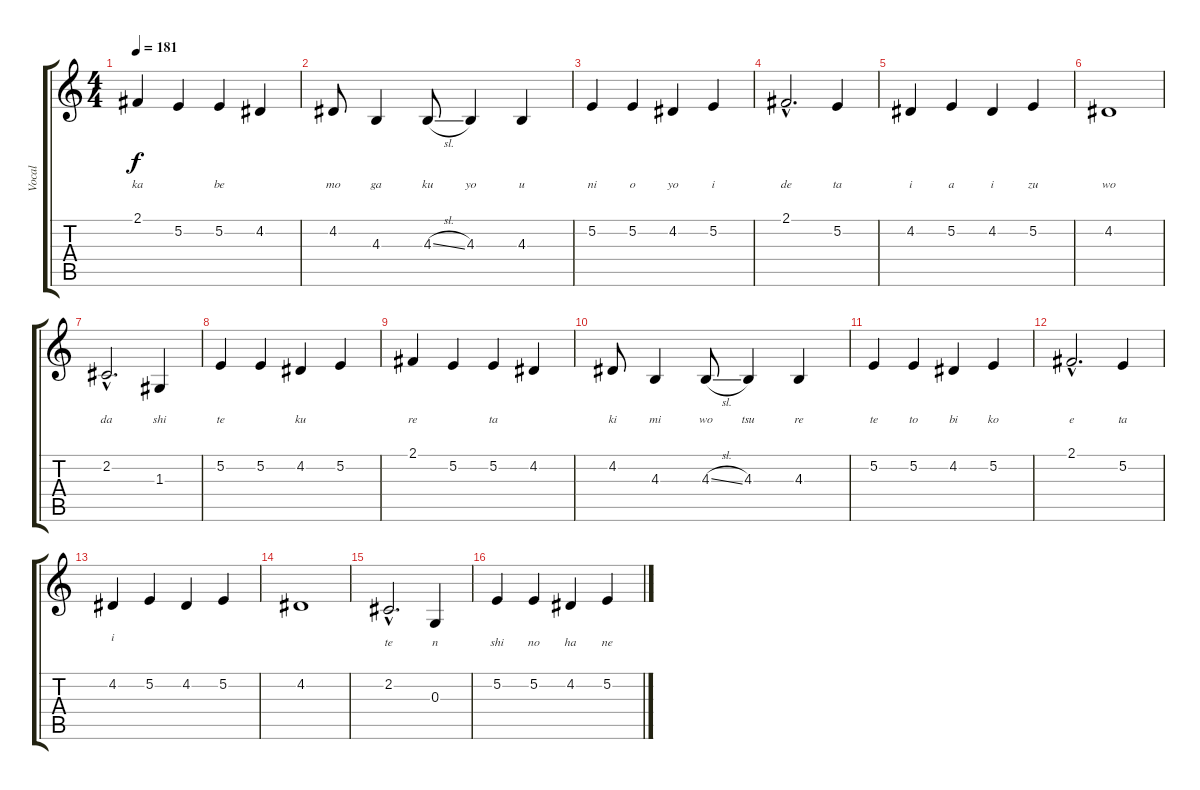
\track ("Vocal" "Vocal") {instrument trumpet}
\staff {score tabs}
\tuning (E4 B3 G3 D3 A2 E2) {hide}
\ts (4 4)
\tempo 181
\clef g2
\ks c
2.1.4{lyrics (0 "") lyrics (1 "ka") lyrics (2 "") lyrics (3 "") lyrics (4 "") dy f} 5.2.4{lyrics (0 "") lyrics (1 "") lyrics (2 "") lyrics (3 "") lyrics (4 "")} 5.2.4{lyrics (0 "") lyrics (1 "be") lyrics (2 "") lyrics (3 "") lyrics (4 "")} 4.2.4{lyrics (0 "") lyrics (1 "") lyrics (2 "") lyrics (3 "") lyrics (4 "")} |
4.2.8{lyrics (0 "") lyrics (1 "mo") lyrics (2 "") lyrics (3 "") lyrics (4 "")} 4.3.4{lyrics (0 "") lyrics (1 "ga") lyrics (2 "") lyrics (3 "") lyrics (4 "")} 4.3{sl}.8{lyrics (0 "") lyrics (1 "ku") lyrics (2 "") lyrics (3 "") lyrics (4 "")} 4.3.4{lyrics (0 "") lyrics (1 "yo") lyrics (2 "") lyrics (3 "") lyrics (4 "")} 4.3.4{lyrics (0 "") lyrics (1 "u") lyrics (2 "") lyrics (3 "") lyrics (4 "")} |
5.2.4{lyrics (0 "") lyrics (1 "ni") lyrics (2 "") lyrics (3 "") lyrics (4 "")} 5.2.4{lyrics (0 "") lyrics (1 "o") lyrics (2 "") lyrics (3 "") lyrics (4 "")} 4.2.4{lyrics (0 "") lyrics (1 "yo") lyrics (2 "") lyrics (3 "") lyrics (4 "")} 5.2.4{lyrics (0 "") lyrics (1 "i") lyrics (2 "") lyrics (3 "") lyrics (4 "")} |
2.1{hac}.2{d lyrics (0 "") lyrics (1 "de") lyrics (2 "") lyrics (3 "") lyrics (4 "")} 5.2.4{lyrics (0 "") lyrics (1 "ta") lyrics (2 "") lyrics (3 "") lyrics (4 "")} |
4.2.4{lyrics (0 "") lyrics (1 "i") lyrics (2 "") lyrics (3 "") lyrics (4 "")} 5.2.4{lyrics (0 "") lyrics (1 "a") lyrics (2 "") lyrics (3 "") lyrics (4 "")} 4.2.4{lyrics (0 "") lyrics (1 "i") lyrics (2 "") lyrics (3 "") lyrics (4 "")} 5.2.4{lyrics (0 "") lyrics (1 "zu") lyrics (2 "") lyrics (3 "") lyrics (4 "")} |
4.2.1{lyrics (0 "") lyrics (1 "wo") lyrics (2 "") lyrics (3 "") lyrics (4 "")} |
2.2{hac}.2{d lyrics (0 "") lyrics (1 "da") lyrics (2 "") lyrics (3 "") lyrics (4 "")} 1.3.4{lyrics (0 "") lyrics (1 "shi") lyrics (2 "") lyrics (3 "") lyrics (4 "")} |
5.2.4{lyrics (0 "") lyrics (1 "te") lyrics (2 "") lyrics (3 "") lyrics (4 "")} 5.2.4{lyrics (0 "") lyrics (1 "") lyrics (2 "") lyrics (3 "") lyrics (4 "")} 4.2.4{lyrics (0 "") lyrics (1 "ku") lyrics (2 "") lyrics (3 "") lyrics (4 "")} 5.2.4{lyrics (0 "") lyrics (1 "") lyrics (2 "") lyrics (3 "") lyrics (4 "")} |
2.1.4{lyrics (0 "") lyrics (1 "re") lyrics (2 "") lyrics (3 "") lyrics (4 "")} 5.2.4{lyrics (0 "") lyrics (1 "") lyrics (2 "") lyrics (3 "") lyrics (4 "")} 5.2.4{lyrics (0 "") lyrics (1 "ta") lyrics (2 "") lyrics (3 "") lyrics (4 "")} 4.2.4{lyrics (0 "") lyrics (1 "") lyrics (2 "") lyrics (3 "") lyrics (4 "")} |
4.2.8{lyrics (0 "") lyrics (1 "ki") lyrics (2 "") lyrics (3 "") lyrics (4 "")} 4.3.4{lyrics (0 "") lyrics (1 "mi") lyrics (2 "") lyrics (3 "") lyrics (4 "")} 4.3{sl}.8{lyrics (0 "") lyrics (1 "wo") lyrics (2 "") lyrics (3 "") lyrics (4 "")} 4.3.4{lyrics (0 "") lyrics (1 "tsu") lyrics (2 "") lyrics (3 "") lyrics (4 "")} 4.3.4{lyrics (0 "") lyrics (1 "re") lyrics (2 "") lyrics (3 "") lyrics (4 "")} |
5.2.4{lyrics (0 "") lyrics (1 "te") lyrics (2 "") lyrics (3 "") lyrics (4 "")} 5.2.4{lyrics (0 "") lyrics (1 "to") lyrics (2 "") lyrics (3 "") lyrics (4 "")} 4.2.4{lyrics (0 "") lyrics (1 "bi") lyrics (2 "") lyrics (3 "") lyrics (4 "")} 5.2.4{lyrics (0 "") lyrics (1 "ko") lyrics (2 "") lyrics (3 "") lyrics (4 "")} |
2.1{hac}.2{d lyrics (0 "") lyrics (1 "e") lyrics (2 "") lyrics (3 "") lyrics (4 "")} 5.2.4{lyrics (0 "") lyrics (1 "ta") lyrics (2 "") lyrics (3 "") lyrics (4 "")} |
4.2.4{lyrics (0 "") lyrics (1 "i") lyrics (2 "") lyrics (3 "") lyrics (4 "")} 5.2.4 4.2.4 5.2.4 |
4.2.1 |
2.2{hac}.2{d lyrics (0 "") lyrics (1 "") lyrics (2 "te") lyrics (3 "") lyrics (4 "")} 0.3.4{lyrics (0 "") lyrics (1 "") lyrics (2 "n") lyrics (3 "") lyrics (4 "")} |
5.2.4{lyrics (0 "") lyrics (1 "") lyrics (2 "shi") lyrics (3 "") lyrics (4 "")} 5.2.4{lyrics (0 "") lyrics (1 "") lyrics (2 "no") lyrics (3 "") lyrics (4 "")} 4.2.4{lyrics (0 "") lyrics (1 "") lyrics (2 "ha") lyrics (3 "") lyrics (4 "")} 5.2.4{lyrics (0 "") lyrics (1 "") lyrics (2 "ne") lyrics (3 "") lyrics (4 "")}
